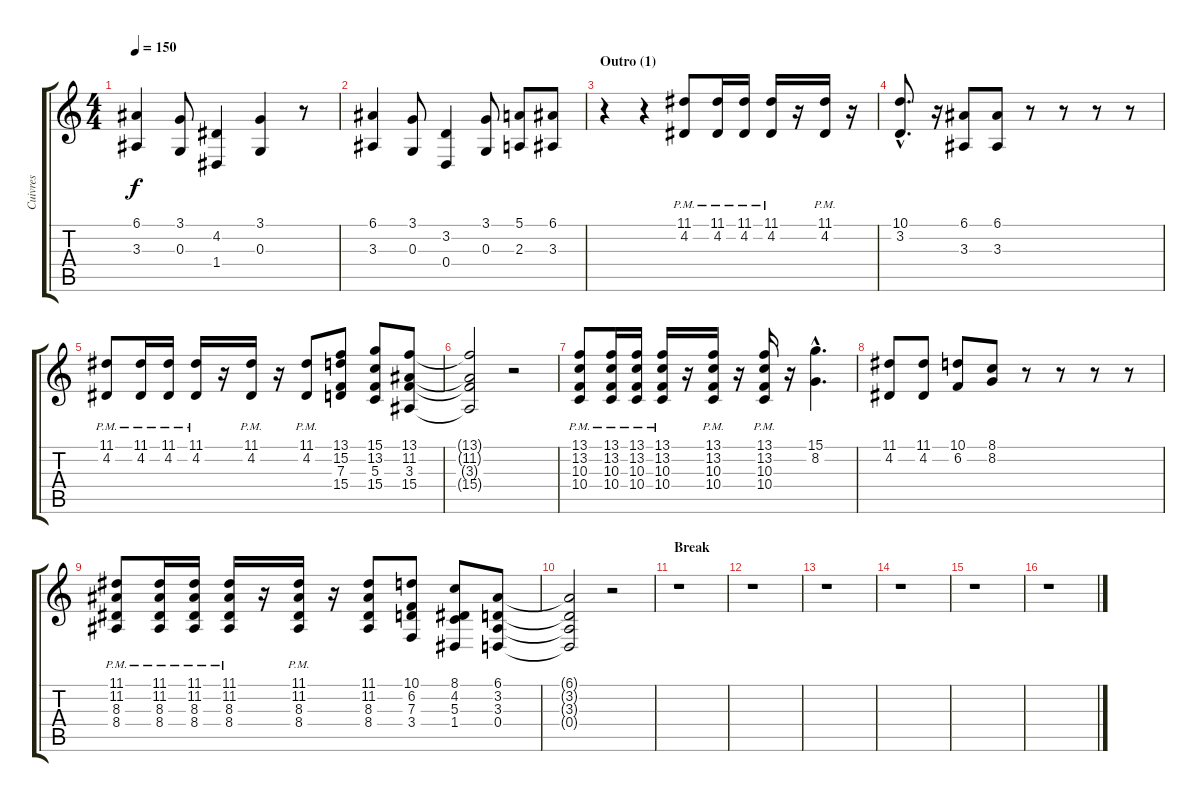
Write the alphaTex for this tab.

\track ("Cuivres" "Cuivres") {instrument brasssection}
\staff {score tabs}
\tuning (E4 B3 G3 D3 A2 E2) {hide}
\ts (4 4)
\tempo 150
\clef g2
\ks c
(6.1 3.3).4{dy f} (3.1 0.3).8 (4.2 1.4).4 (3.1 0.3).4 r.8 |
(6.1 3.3).4 (3.1 0.3).8 (3.2 0.4).4 (3.1 0.3).8 (5.1 2.3).8 (6.1 3.3).8 |
\section ("" "Outro (1)")
r.4{volume 16} r.4 (11.1{pm} 4.2{pm}).8 (11.1{pm} 4.2{pm}).16 (11.1{pm} 4.2{pm}).16 (11.1{pm} 4.2{pm}).16 r.16 (11.1{pm} 4.2{pm}).16 r.16 |
(10.1{hac} 3.2{hac}).8{d} r.16 (6.1 3.3).8 (6.1 3.3).8 r.8 r.8 r.8 r.8 |
(11.1{pm} 4.2{pm}).8 (11.1{pm} 4.2{pm}).16 (11.1{pm} 4.2{pm}).16 (11.1{pm} 4.2{pm}).16 r.16 (11.1{pm} 4.2{pm}).16 r.16 (11.1{pm} 4.2{pm}).8 (13.1 15.2 7.3 15.4).8 (15.1 13.2 5.3 15.4).8 (13.1 11.2 3.3 15.4).8 |
(13.1{t} 11.2{t} 3.3{t} 15.4{t}).2 r.2 |
(13.1{pm} 13.2{pm} 10.3{pm} 10.4{pm}).8 (13.1{pm} 13.2{pm} 10.3{pm} 10.4{pm}).16 (13.1{pm} 13.2{pm} 10.3{pm} 10.4{pm}).16 (13.1{pm} 13.2{pm} 10.3{pm} 10.4{pm}).16 r.16 (13.1{pm} 13.2{pm} 10.3{pm} 10.4{pm}).16 r.16 (13.1{pm} 13.2{pm} 10.3{pm} 10.4{pm}).16 r.16 (15.1{hac} 8.2{hac}).4{d} |
(11.1 4.2).8 (11.1 4.2).8 (10.1 6.2).8 (8.1 8.2).8 r.8 r.8 r.8 r.8 |
(11.1{pm} 11.2{pm} 8.3{pm} 8.4{pm}).8 (11.1{pm} 11.2{pm} 8.3{pm} 8.4{pm}).16 (11.1{pm} 11.2{pm} 8.3{pm} 8.4{pm}).16 (11.1{pm} 11.2{pm} 8.3{pm} 8.4{pm}).16 r.16 (11.1{pm} 11.2{pm} 8.3{pm} 8.4{pm}).16 r.16 (11.1 11.2 8.3 8.4).8 (10.1 6.2 7.3 3.4).8 (8.1 4.2 5.3 1.4).8 (6.1 3.2 3.3 0.4).8 |
(6.1{t} 3.2{t} 3.3{t} 0.4{t}).2 r.2 |
\section ("" "Break")
r.1 |
r.1 |
r.1 |
r.1 |
r.1 |
r.1
